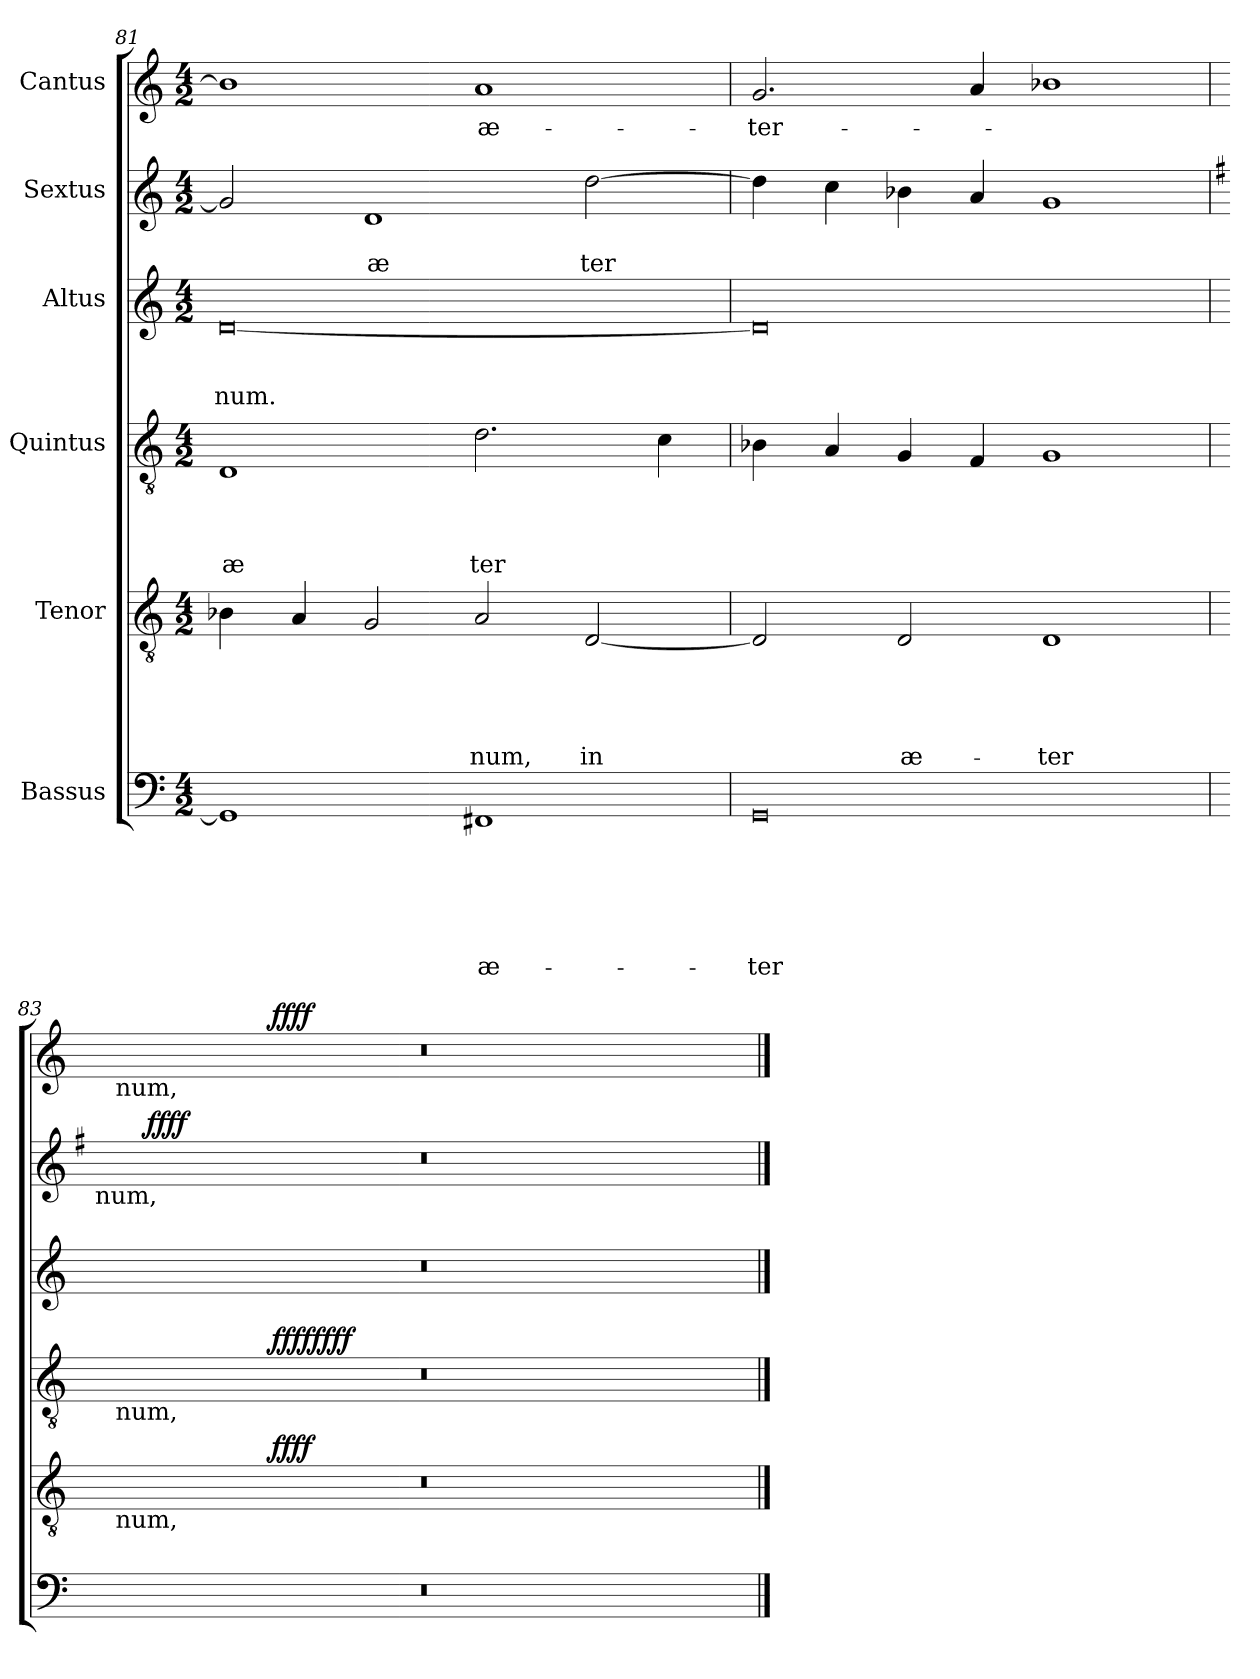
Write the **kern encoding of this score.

**kern	**text	**text	**text	**text	**text	**text	**kern	**text	**text	**text	**text	**text	**dynam	**kern	**text	**text	**text	**text	**dynam	**kern	**text	**text	**text	**kern	**text	**text	**dynam	**kern	**text	**dynam
*part6	*part6	*part6	*part6	*part6	*part6	*part6	*part5	*part5	*part5	*part5	*part5	*part5	*part5	*part4	*part4	*part4	*part4	*part4	*part4	*part3	*part3	*part3	*part3	*part2	*part2	*part2	*part2	*part1	*part1	*part1
*staff6	*staff6	*staff6	*staff6	*staff6	*staff6	*staff6	*staff5	*staff5	*staff5	*staff5	*staff5	*staff5	*staff5	*staff4	*staff4	*staff4	*staff4	*staff4	*staff4	*staff3	*staff3	*staff3	*staff3	*staff2	*staff2	*staff2	*staff2	*staff1	*staff1	*staff1
*I"Bassus	*	*	*	*	*	*	*I"Tenor	*	*	*	*	*	*	*I"Quintus	*	*	*	*	*	*I"Altus	*	*	*	*I"Sextus	*	*	*	*I"Cantus	*	*
*clefF4	*	*	*	*	*	*	*clefGv2	*	*	*	*	*	*	*clefGv2	*	*	*	*	*	*clefG2	*	*	*	*clefG2	*	*	*	*clefG2	*	*
*k[]	*	*	*	*	*	*	*k[]	*	*	*	*	*	*	*k[]	*	*	*	*	*	*k[]	*	*	*	*k[]	*	*	*	*k[]	*	*
*C:	*	*	*	*	*	*	*C:	*	*	*	*	*	*	*C:	*	*	*	*	*	*C:	*	*	*	*C:	*	*	*	*C:	*	*
*M4/2	*	*	*	*	*	*	*M4/2	*	*	*	*	*	*	*M4/2	*	*	*	*	*	*M4/2	*	*	*	*M4/2	*	*	*	*M4/2	*	*
=81	=81	=81	=81	=81	=81	=81	=81	=81	=81	=81	=81	=81	=81	=81	=81	=81	=81	=81	=81	=81	=81	=81	=81	=81	=81	=81	=81	=81	=81	=81
!	!	!	!	!	!	!	!	!	!	!	!	!	!	!	!	!	!	!LO:LY:b	!	!	!	!	!LO:LY:b	!	!	!	!	!	!	!
1GG]	.	.	.	.	.	.	4B-X\	.	.	.	.	.	.	1D	.	.	.	æ	.	[<0d	.	.	-num.	2g/]	.	.	.	1b-]	.	.
.	.	.	.	.	.	.	4A/	.	.	.	.	.	.	.	.	.	.	.	.	.	.	.	.	.	.	.	.	.	.	.
!	!	!	!	!	!	!	!	!	!	!	!	!	!	!	!	!	!	!	!	!	!	!	!	!	!	!LO:LY:b	!	!	!	!
.	.	.	.	.	.	.	2G/	.	.	.	.	.	.	.	.	.	.	.	.	.	.	.	.	1d	.	æ	.	.	.	.
!	!	!	!	!	!	!LO:LY:b	!	!	!	!	!	!LO:LY:b	!	!	!	!	!	!LO:LY:b	!	!	!	!	!	!	!	!	!	!	!LO:LY:b	!
1FF#X	.	.	.	.	.	æ-	2A/	.	.	.	.	-num,	.	2.d\	.	.	.	ter	.	.	.	.	.	.	.	.	.	1a	æ-	.
!	!	!	!	!	!	!	!	!	!	!	!	!LO:LY:b	!	!	!	!	!	!	!	!	!	!	!	!	!	!LO:LY:b	!	!	!	!
.	.	.	.	.	.	.	[<2D/	.	.	.	.	in	.	.	.	.	.	.	.	.	.	.	.	[>2dd\	.	ter	.	.	.	.
.	.	.	.	.	.	.	.	.	.	.	.	.	.	4c\	.	.	.	.	.	.	.	.	.	.	.	.	.	.	.	.
=82	=82	=82	=82	=82	=82	=82	=82	=82	=82	=82	=82	=82	=82	=82	=82	=82	=82	=82	=82	=82	=82	=82	=82	=82	=82	=82	=82	=82	=82	=82
!	!	!	!	!	!	!LO:LY:b	!	!	!	!	!	!	!	!	!	!	!	!	!	!	!	!	!	!	!	!	!	!	!LO:LY:b	!
0GG	.	.	.	.	.	-ter-	2D/]	.	.	.	.	.	.	4B-X\	.	.	.	.	.	0d]	.	.	.	4dd\]	.	.	.	2.g/	-ter-	.
.	.	.	.	.	.	.	.	.	.	.	.	.	.	4A/	.	.	.	.	.	.	.	.	.	4cc\	.	.	.	.	.	.
!	!	!	!	!	!	!	!	!	!	!	!	!LO:LY:b	!	!	!	!	!	!	!	!	!	!	!	!	!	!	!	!	!	!
.	.	.	.	.	.	.	2D/	.	.	.	.	æ-	.	4G/	.	.	.	.	.	.	.	.	.	4b-X\	.	.	.	.	.	.
.	.	.	.	.	.	.	.	.	.	.	.	.	.	4F/	.	.	.	.	.	.	.	.	.	4a/	.	.	.	4a/	.	.
!	!	!	!	!	!	!	!	!	!	!	!	!LO:LY:b	!	!	!	!	!	!	!	!	!	!	!	!	!	!	!	!	!	!
.	.	.	.	.	.	.	1D	.	.	.	.	-ter-	.	1G	.	.	.	.	.	.	.	.	.	1g	.	.	.	1b-X	.	.
=83	=83	=83	=83	=83	=83	=83	=83	=83	=83	=83	=83	=83	=83	=83	=83	=83	=83	=83	=83	=83	=83	=83	=83	=83	=83	=83	=83	=83	=83	=83
*	*	*	*	*	*	*	*	*	*	*	*	*	*	*	*	*	*	*	*	*	*	*	*	*k[f#]	*	*	*	*	*	*
*	*	*	*	*	*	*	*	*	*	*	*	*	*	*	*	*	*	*	*	*	*	*	*	*G:	*	*	*	*	*	*
*	*	*	*	*	*	*	*^	*	*	*	*	*	*	*^	*	*	*	*	*	*	*	*	*	*^	*	*	*	*^	*	*
!	!	!	!	!	!	!	!	!	!	!	!	!	!	!	!	!	!	!	!	!	!	!	!	!	!	!LO:TX:b:t=num,	!	!	!	!	!	!	!	!
*	*	*	*	*	*	*	*	*^	*	*	*	*	*	*	*	*^	*	*	*	*	*	*	*	*	*	*	*	*	*	*	*	*^	*	*
0r	.	.	.	.	.	.	0r	4ryy	32ryy	.	.	.	.	.	.	0r	4ryy	32ryy	.	.	.	.	.	0r	.	.	.	0r	16.ryy	.	.	.	0r	4ryy	32ryy	.	.
!	!	!	!	!	!	!	!	!	!	!	!	!	!	!	!	!	!	!	!	!	!	!	!	!	!	!	!	!	!	!	!	!	!	!	!LO:TX:b:t=num,	!	!
!	!	!	!	!	!	!	!	!	!	!	!	!	!	!	!	!	!	!LO:TX:b:t=num,	!	!	!	!	!	!	!	!	!	!	!	!	!	!	!	!	!	!	!
!	!	!	!	!	!	!	!	!	!LO:TX:b:t=num,	!	!	!	!	!	!	!	!	!	!	!	!	!	!	!	!	!	!	!	!	!	!	!	!	!	!	!	!
.	.	.	.	.	.	.	.	.	1ryy	.	.	.	.	.	.	.	.	1ryy	.	.	.	.	.	.	.	.	.	.	.	.	.	.	.	.	1ryy	.	.
!	!	!	!	!	!	!	!	!	!	!	!	!	!	!	!	!	!	!	!	!	!	!	!	!	!	!	!	!	!	!	!	!LO:DY:b	!	!	!	!	!
.	.	.	.	.	.	.	.	.	.	.	.	.	.	.	.	.	.	.	.	.	.	.	.	.	.	.	.	.	1ryy	.	.	ffff	.	.	.	.	.
.	.	.	.	.	.	.	.	8ryy	.	.	.	.	.	.	.	.	8ryy	.	.	.	.	.	.	.	.	.	.	.	.	.	.	.	.	8ryy	.	.	.
.	.	.	.	.	.	.	.	32ryy	.	.	.	.	.	.	.	.	32ryy	.	.	.	.	.	.	.	.	.	.	.	.	.	.	.	.	32ryy	.	.	.
!	!	!	!	!	!	!	!	!	!	!	!	!	!	!	!LO:DY:b	!	!	!	!	!	!	!	!LO:DY:a	!	!	!	!	!	!	!	!	!	!	!	!	!	!
!	!	!	!	!	!	!	!	!	!	!	!	!	!	!	!	!	!	!	!	!	!	!	!LO:DY:n=1:b	!	!	!	!	!	!	!	!	!	!	!	!	!	!LO:DY:b
.	.	.	.	.	.	.	.	1ryy	.	.	.	.	.	.	ffff	.	1ryy	.	.	.	.	.	ffff ffff	.	.	.	.	.	.	.	.	.	.	1ryy	.	.	ffff
.	.	.	.	.	.	.	.	.	2ryy	.	.	.	.	.	.	.	.	2ryy	.	.	.	.	.	.	.	.	.	.	.	.	.	.	.	.	2ryy	.	.
.	.	.	.	.	.	.	.	.	.	.	.	.	.	.	.	.	.	.	.	.	.	.	.	.	.	.	.	.	2ryy	.	.	.	.	.	.	.	.
.	.	.	.	.	.	.	.	2ryy	.	.	.	.	.	.	.	.	2ryy	.	.	.	.	.	.	.	.	.	.	.	.	.	.	.	.	2ryy	.	.	.
.	.	.	.	.	.	.	.	.	4...ryy	.	.	.	.	.	.	.	.	4...ryy	.	.	.	.	.	.	.	.	.	.	.	.	.	.	.	.	4...ryy	.	.
.	.	.	.	.	.	.	.	.	.	.	.	.	.	.	.	.	.	.	.	.	.	.	.	.	.	.	.	.	4ryy	.	.	.	.	.	.	.	.
.	.	.	.	.	.	.	.	.	.	.	.	.	.	.	.	.	.	.	.	.	.	.	.	.	.	.	.	.	8ryy	.	.	.	.	.	.	.	.
.	.	.	.	.	.	.	.	16.ryy	.	.	.	.	.	.	.	.	16.ryy	.	.	.	.	.	.	.	.	.	.	.	.	.	.	.	.	16.ryy	.	.	.
.	.	.	.	.	.	.	.	.	.	.	.	.	.	.	.	.	.	.	.	.	.	.	.	.	.	.	.	.	32ryy	.	.	.	.	.	.	.	.
*	*	*	*	*	*	*	*v	*v	*v	*	*	*	*	*	*	*	*	*	*	*	*	*	*	*	*	*	*	*v	*v	*	*	*	*v	*v	*v	*	*
*	*	*	*	*	*	*	*	*	*	*	*	*	*	*v	*v	*v	*	*	*	*	*	*	*	*	*	*	*	*	*	*	*	*
==	==	==	==	==	==	==	==	==	==	==	==	==	==	==	==	==	==	==	==	==	==	==	==	==	==	==	==	==	==	==
*-	*-	*-	*-	*-	*-	*-	*-	*-	*-	*-	*-	*-	*-	*-	*-	*-	*-	*-	*-	*-	*-	*-	*-	*-	*-	*-	*-	*-	*-	*-
